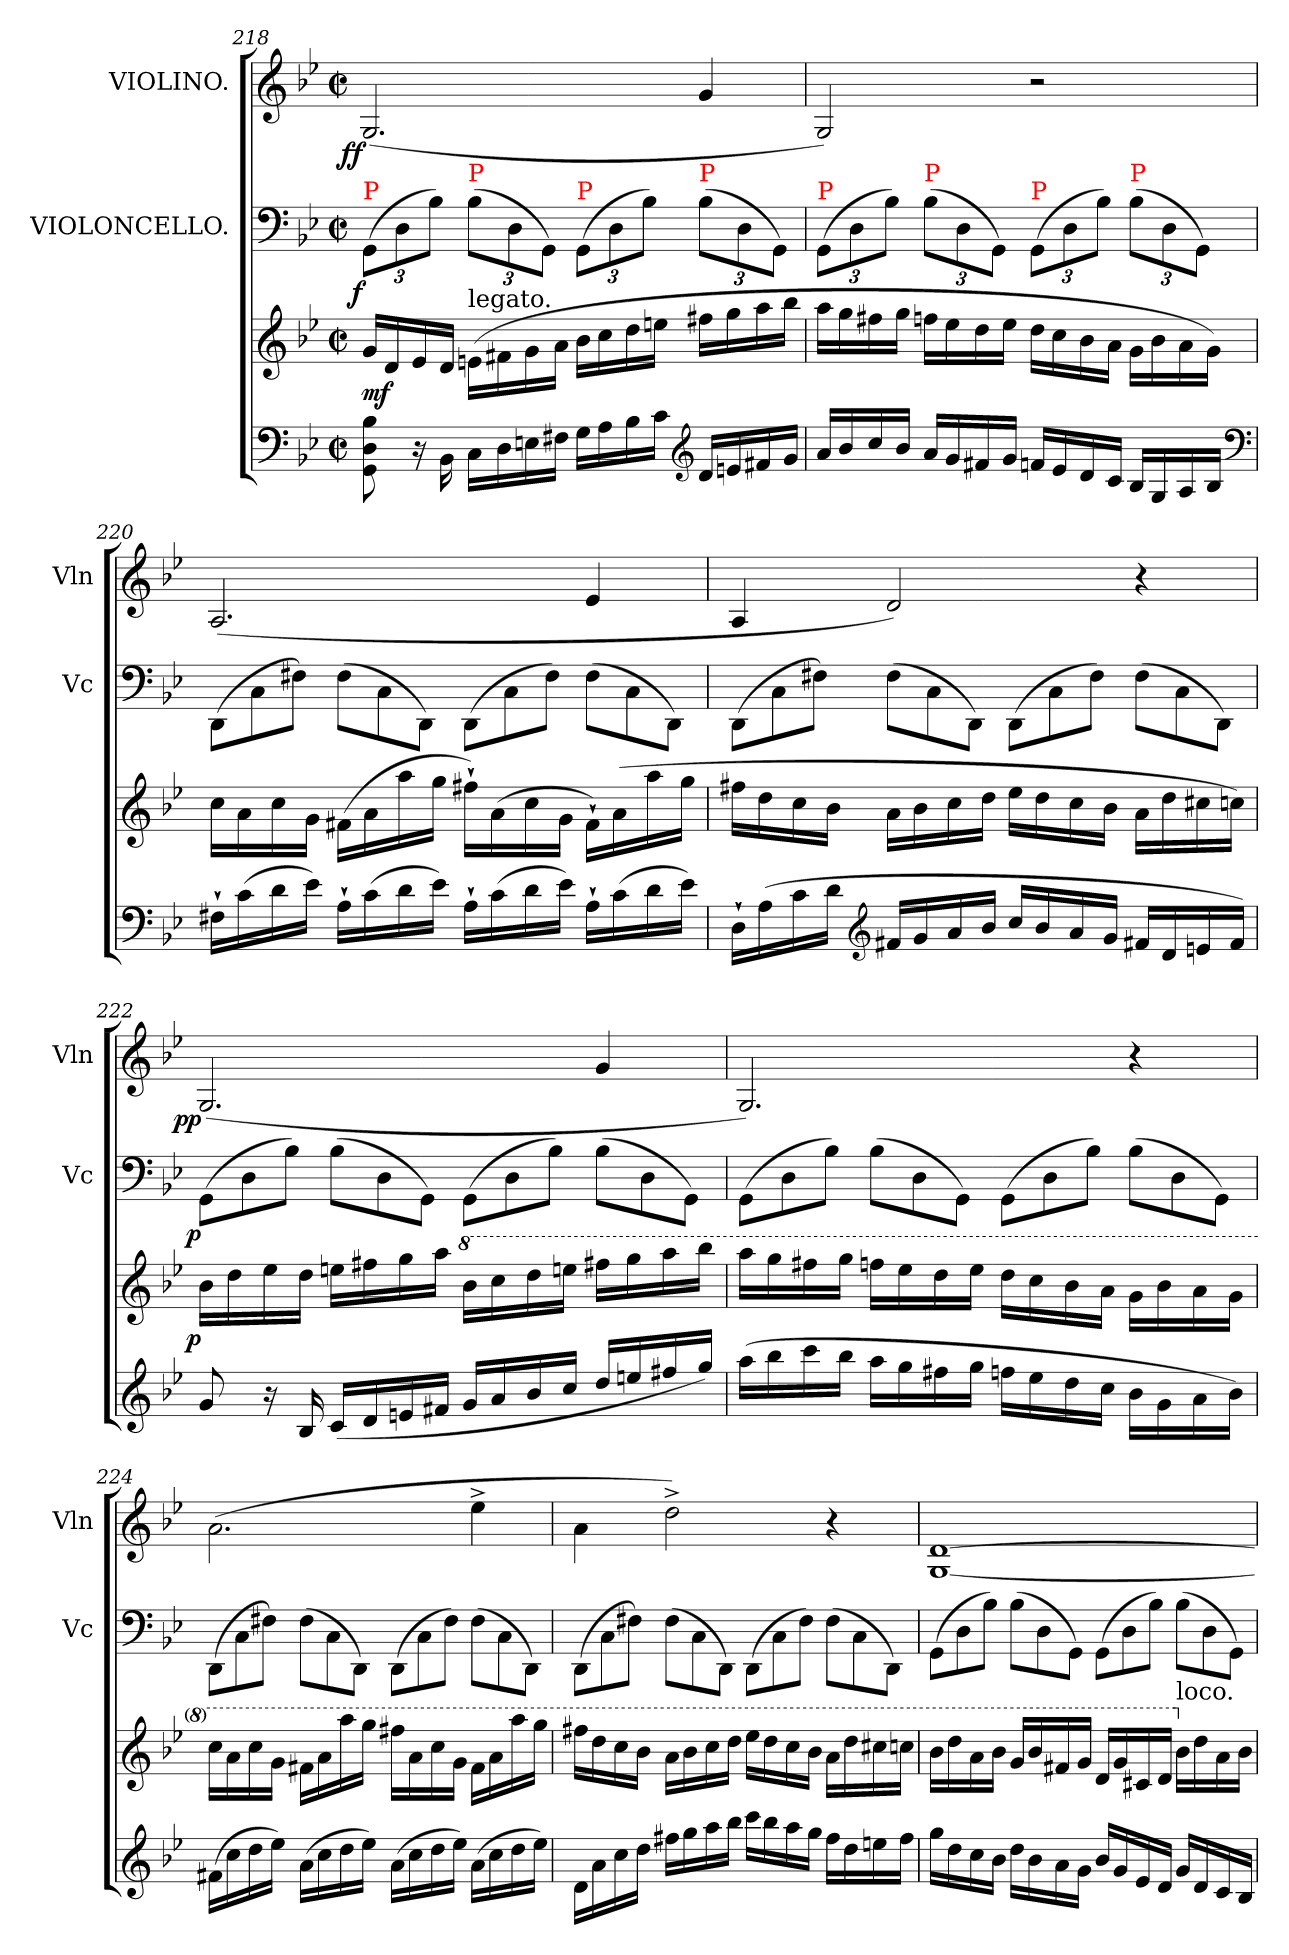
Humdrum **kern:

**kern	**kern	**dynam	**kern	**dynam	**kern	**dynam
*part3	*part3	*part3	*part2	*part2	*part1	*part1
*staff4	*staff3	*staff3/4	*staff2	*staff2	*staff1	*staff1
*	*	*	*I"VIOLONCELLO.	*	*I"VIOLINO.	*
*	*	*	*I'Vc	*	*I'Vln	*
*clefF4	*clefG2	*	*clefF4	*	*clefG2	*
*k[b-e-]	*k[b-e-]	*	*k[b-e-]	*	*k[b-e-]	*
*g:	*g:	*	*g:	*	*g:	*
*M2/2	*M2/2	*	*M2/2	*	*M2/2	*
*met(c|)	*met(c|)	*	*met(c|)	*	*met(c|)	*
*	*	*	*Xbrackettup	*	*	*
=218	=218	=218	=218	=218	=218	=218
!	!	!	!LO:TX:a:color=red:t=P	!	!	!
!	!	!	!	!LO:DY:rj	!	!LO:DY:rj
8B- 8D 8GG	16gLL	mf	(>12GGL	f	(<2.G	ff
.	16d	.	.	.	.	.
.	.	.	12D	.	.	.
16r	16e-	.	.	.	.	.
.	.	.	12B-J)	.	.	.
16BB-\	16dJJ	.	.	.	.	.
!	!	!	!LO:TX:a:color=red:t=P	!	!	!
!	!LO:TX:a:t=legato.	!	!	!	!	!
16CLL	(>16en\LL	.	(>12B-L	.	.	.
16D	16f#X	.	.	.	.	.
.	.	.	12D	.	.	.
16En	16g	.	.	.	.	.
.	.	.	12GGJ)	.	.	.
16F#XJJ	16aJJ	.	.	.	.	.
!	!	!	!LO:TX:a:color=red:t=P	!	!	!
16GLL	16b-LL	.	(>12GGL	.	.	.
16A	16cc	.	.	.	.	.
.	.	.	12D	.	.	.
16B-	16dd	.	.	.	.	.
.	.	.	12B-J)	.	.	.
16cJJ	16eeJJ	.	.	.	.	.
*clefG2	*	*	*	*	*	*
!	!	!	!LO:TX:a:color=red:t=P	!	!	!
16dLL	16ff#XLL	.	(>12B-L	.	4g	.
16en	16gg	.	.	.	.	.
.	.	.	12D	.	.	.
16f#X	16aa	.	.	.	.	.
.	.	.	12GGJ)	.	.	.
16gJJ	16bb-JJ	.	.	.	.	.
=219	=219	=219	=219	=219	=219	=219
!	!	!	!LO:TX:a:color=red:t=P	!	!	!
16a/LL	16aaLL	.	(>12GGL	.	2G)	.
16b-	16gg	.	.	.	.	.
.	.	.	12D	.	.	.
16cc	16ff#X	.	.	.	.	.
.	.	.	12B-J)	.	.	.
16b-JJ	16ggJJ	.	.	.	.	.
!	!	!	!LO:TX:a:color=red:t=P	!	!	!
16aLL	16ffnLL	.	(>12B-L	.	.	.
16g	16ee-	.	.	.	.	.
.	.	.	12D	.	.	.
16f#X	16dd	.	.	.	.	.
.	.	.	12GGJ)	.	.	.
16gJJ	16ee-JJ	.	.	.	.	.
!	!	!	!LO:TX:a:color=red:t=P	!	!	!
16fnLL	16ddLL	.	(>12GGL	.	2r	.
16e-	16cc	.	.	.	.	.
.	.	.	12D	.	.	.
16d	16b-	.	.	.	.	.
.	.	.	12B-J)	.	.	.
16cJJ	16aJJ	.	.	.	.	.
!	!	!	!LO:TX:a:color=red:t=P	!	!	!
16B-LL	16g\LL	.	(>12B-L	.	.	.
16G	16b-	.	.	.	.	.
.	.	.	12D	.	.	.
16A	16a	.	.	.	.	.
.	.	.	12GGJ)	.	.	.
16B-JJ	16gJJ)	.	.	.	.	.
*clefF4	*	*	*	*	*	*
=220	=220	=220	=220	=220	=220	=220
*	*	*	*Xtuplet	*	*	*
16F#X`>LL	16cc\LL	.	(>12DD\L	.	(<2.A	.
(>16c	16a	.	.	.	.	.
.	.	.	12C\	.	.	.
16d	16cc	.	.	.	.	.
.	.	.	12F#X\J)	.	.	.
16e-JJ)	16gJJ	.	.	.	.	.
16A`>LL	(>16f#XLL	.	(>12F#\L	.	.	.
(>16c	16a	.	.	.	.	.
.	.	.	12C\	.	.	.
16d	16aa	.	.	.	.	.
.	.	.	12DD\J)	.	.	.
16e-JJ)	16ggJJ	.	.	.	.	.
16A`>LL	16ff#X`>LL)	.	(>12DD\L	.	.	.
(>16c	(>16a	.	.	.	.	.
.	.	.	12C\	.	.	.
16d	16cc	.	.	.	.	.
.	.	.	12F#\J)	.	.	.
16e-JJ)	16gJJ	.	.	.	.	.
16A`>LL	16f#`>LL)	.	(>12F#\L	.	4e-	.
(>16c	(>16a	.	.	.	.	.
.	.	.	12C\	.	.	.
16d	16aa	.	.	.	.	.
.	.	.	12DD\J)	.	.	.
16e-JJ)	16ggJJ	.	.	.	.	.
=221	=221	=221	=221	=221	=221	=221
16D`LL	16ff#XLL	.	(>12DD\L	.	4A	.
(>16A	16dd	.	.	.	.	.
.	.	.	12C\	.	.	.
16c	16cc	.	.	.	.	.
.	.	.	12F#X\J)	.	.	.
16dJJ	16b-JJ	.	.	.	.	.
*clefG2	*	*	*	*	*	*
16f#XLL	16aLL	.	(>12F#\L	.	2d)	.
16g	16b-	.	.	.	.	.
.	.	.	12C\	.	.	.
16a	16cc	.	.	.	.	.
.	.	.	12DD\J)	.	.	.
16b-JJ	16ddJJ	.	.	.	.	.
16ccLL	16ee-LL	.	(>12DD\L	.	.	.
16b-	16dd	.	.	.	.	.
.	.	.	12C\	.	.	.
16a	16cc	.	.	.	.	.
.	.	.	12F#\J)	.	.	.
16gJJ	16b-JJ	.	.	.	.	.
16f#XLL	16aLL	.	(>12F#\L	.	4r	.
16d	16dd	.	.	.	.	.
.	.	.	12C\	.	.	.
16en	16cc#X	.	.	.	.	.
.	.	.	12DD\J)	.	.	.
16f#JJ)	16ccnJJ)	.	.	.	.	.
=222	=222	=222	=222	=222	=222	=222
!	!	!LO:DY:rj	!	!LO:DY:rj	!	!LO:DY:rj
8g	16b-LL	p	(>12GGL	p	(<2.G	pp
.	16dd	.	.	.	.	.
.	.	.	12D	.	.	.
16r	16ee-	.	.	.	.	.
.	.	.	12B-J)	.	.	.
16B-	16ddJJ	.	.	.	.	.
(<16cLL	16eenLL	.	(>12B-L	.	.	.
16d	16ff#X	.	.	.	.	.
.	.	.	12D	.	.	.
16en	16gg	.	.	.	.	.
.	.	.	12GGJ)	.	.	.
16f#XJJ	16aaJJ	.	.	.	.	.
*	*8va	*	*	*	*	*
16gLL	16bb-LL	.	(>12GGL	.	.	.
16a	16ccc	.	.	.	.	.
.	.	.	12D	.	.	.
16b-	16ddd	.	.	.	.	.
.	.	.	12B-J)	.	.	.
16ccJJ	16eeenJJ	.	.	.	.	.
16dd/LL	16fff#XLL	.	(>12B-L	.	4g	.
16een	16ggg	.	.	.	.	.
.	.	.	12D	.	.	.
16ff#X	16aaa	.	.	.	.	.
.	.	.	12GGJ)	.	.	.
16ggJJ)	16bbb-JJ	.	.	.	.	.
=223	=223	=223	=223	=223	=223	=223
(>16aaLL	16aaaLL	.	(>12GGL	.	2.G)	.
16bb-	16ggg	.	.	.	.	.
.	.	.	12D	.	.	.
16ccc	16fff#X	.	.	.	.	.
.	.	.	12B-J)	.	.	.
16bb-JJ	16gggJJ	.	.	.	.	.
16aaLL	16fffnLL	.	(>12B-L	.	.	.
16gg	16eee-	.	.	.	.	.
.	.	.	12D	.	.	.
16ff#X	16ddd	.	.	.	.	.
.	.	.	12GGJ)	.	.	.
16ggJJ	16eee-JJ	.	.	.	.	.
16ffnLL	16dddLL	.	(>12GGL	.	.	.
16ee-	16ccc	.	.	.	.	.
.	.	.	12D	.	.	.
16dd	16bb-	.	.	.	.	.
.	.	.	12B-J)	.	.	.
16ccJJ	16aaJJ	.	.	.	.	.
16b-\LL	16gg\LL	.	(>12B-L	.	4r	.
16g	16bb-	.	.	.	.	.
.	.	.	12D	.	.	.
16a	16aa	.	.	.	.	.
.	.	.	12GGJ)	.	.	.
16b-JJ)	16ggJJ	.	.	.	.	.
=224	=224	=224	=224	=224	=224	=224
(>16f#XLL	16ccc\LL	.	(>12DD\L	.	(>2.a\	.
16cc	16aa	.	.	.	.	.
.	.	.	12C\	.	.	.
16dd	16ccc	.	.	.	.	.
.	.	.	12F#X\J)	.	.	.
16ee-JJ)	16ggJJ	.	.	.	.	.
(>16aLL	16ff#XLL	.	(>12F#\L	.	.	.
16cc	16aa	.	.	.	.	.
.	.	.	12C\	.	.	.
16dd	16aaa	.	.	.	.	.
.	.	.	12DD\J)	.	.	.
16ee-JJ)	16gggJJ	.	.	.	.	.
(>16aLL	16fff#XLL	.	(>12DD\L	.	.	.
16cc	16aa	.	.	.	.	.
.	.	.	12C\	.	.	.
16dd	16ccc	.	.	.	.	.
.	.	.	12F#\J)	.	.	.
16ee-JJ)	16ggJJ	.	.	.	.	.
(>16aLL	16ff#LL	.	(>12F#\L	.	4ee-^<	.
16cc	16aa	.	.	.	.	.
.	.	.	12C\	.	.	.
16dd	16aaa	.	.	.	.	.
.	.	.	12DD\J)	.	.	.
16ee-JJ)	16gggJJ	.	.	.	.	.
=225	=225	=225	=225	=225	=225	=225
16d\LL	16fff#XLL	.	(>12DD\L	.	4a\	.
16a	16ddd	.	.	.	.	.
.	.	.	12C\	.	.	.
16cc	16ccc	.	.	.	.	.
.	.	.	12F#X\J)	.	.	.
16ddJJ	16bb-JJ	.	.	.	.	.
16ff#XLL	16aaLL	.	(>12F#\L	.	2dd^<)	.
16gg	16bb-	.	.	.	.	.
.	.	.	12C\	.	.	.
16aa	16ccc	.	.	.	.	.
.	.	.	12DD\J)	.	.	.
16bb-JJ	16dddJJ	.	.	.	.	.
16cccLL	16eee-LL	.	(>12DD\L	.	.	.
16bb-	16ddd	.	.	.	.	.
.	.	.	12C\	.	.	.
16aa	16ccc	.	.	.	.	.
.	.	.	12F#\J)	.	.	.
16ggJJ	16bb-JJ	.	.	.	.	.
16ff#LL	16aaLL	.	(>12F#\L	.	4r	.
16dd	16ddd	.	.	.	.	.
.	.	.	12C\	.	.	.
16een	16ccc#X	.	.	.	.	.
.	.	.	12DD\J)	.	.	.
16ff#JJ	16cccnJJ	.	.	.	.	.
=226	=226	=226	=226	=226	=226	=226
16ggLL	16bb-LL	.	(>12GGL	.	[1d [1G	.
16dd	16ddd	.	.	.	.	.
.	.	.	12D	.	.	.
16cc	16aa	.	.	.	.	.
.	.	.	12B-J)	.	.	.
16b-JJ	16bb-JJ	.	.	.	.	.
16dd\LL	16gg/LL	.	(>12B-L	.	.	.
16b-	16bb-	.	.	.	.	.
.	.	.	12D	.	.	.
16a	16ff#X	.	.	.	.	.
.	.	.	12GGJ)	.	.	.
16gJJ	16ggJJ	.	.	.	.	.
16b-/LL	16ddLL	.	(>12GGL	.	.	.
16g	16gg	.	.	.	.	.
.	.	.	12D	.	.	.
16e-	16cc#X	.	.	.	.	.
.	.	.	12B-J)	.	.	.
16dJJ	16ddJJ	.	.	.	.	.
*	*X8va	*	*	*	*	*
!	!LO:TX:a:t=loco.	!	!	!	!	!
16gLL	16b-LL	.	(>12B-L	.	.	.
16d	16dd	.	.	.	.	.
.	.	.	12D	.	.	.
16c	16a	.	.	.	.	.
.	.	.	12GGJ)	.	.	.
16B-JJ	16b-JJ	.	.	.	.	.
=	=	=	=	=	=	=
*-	*-	*-	*-	*-	*-	*-
